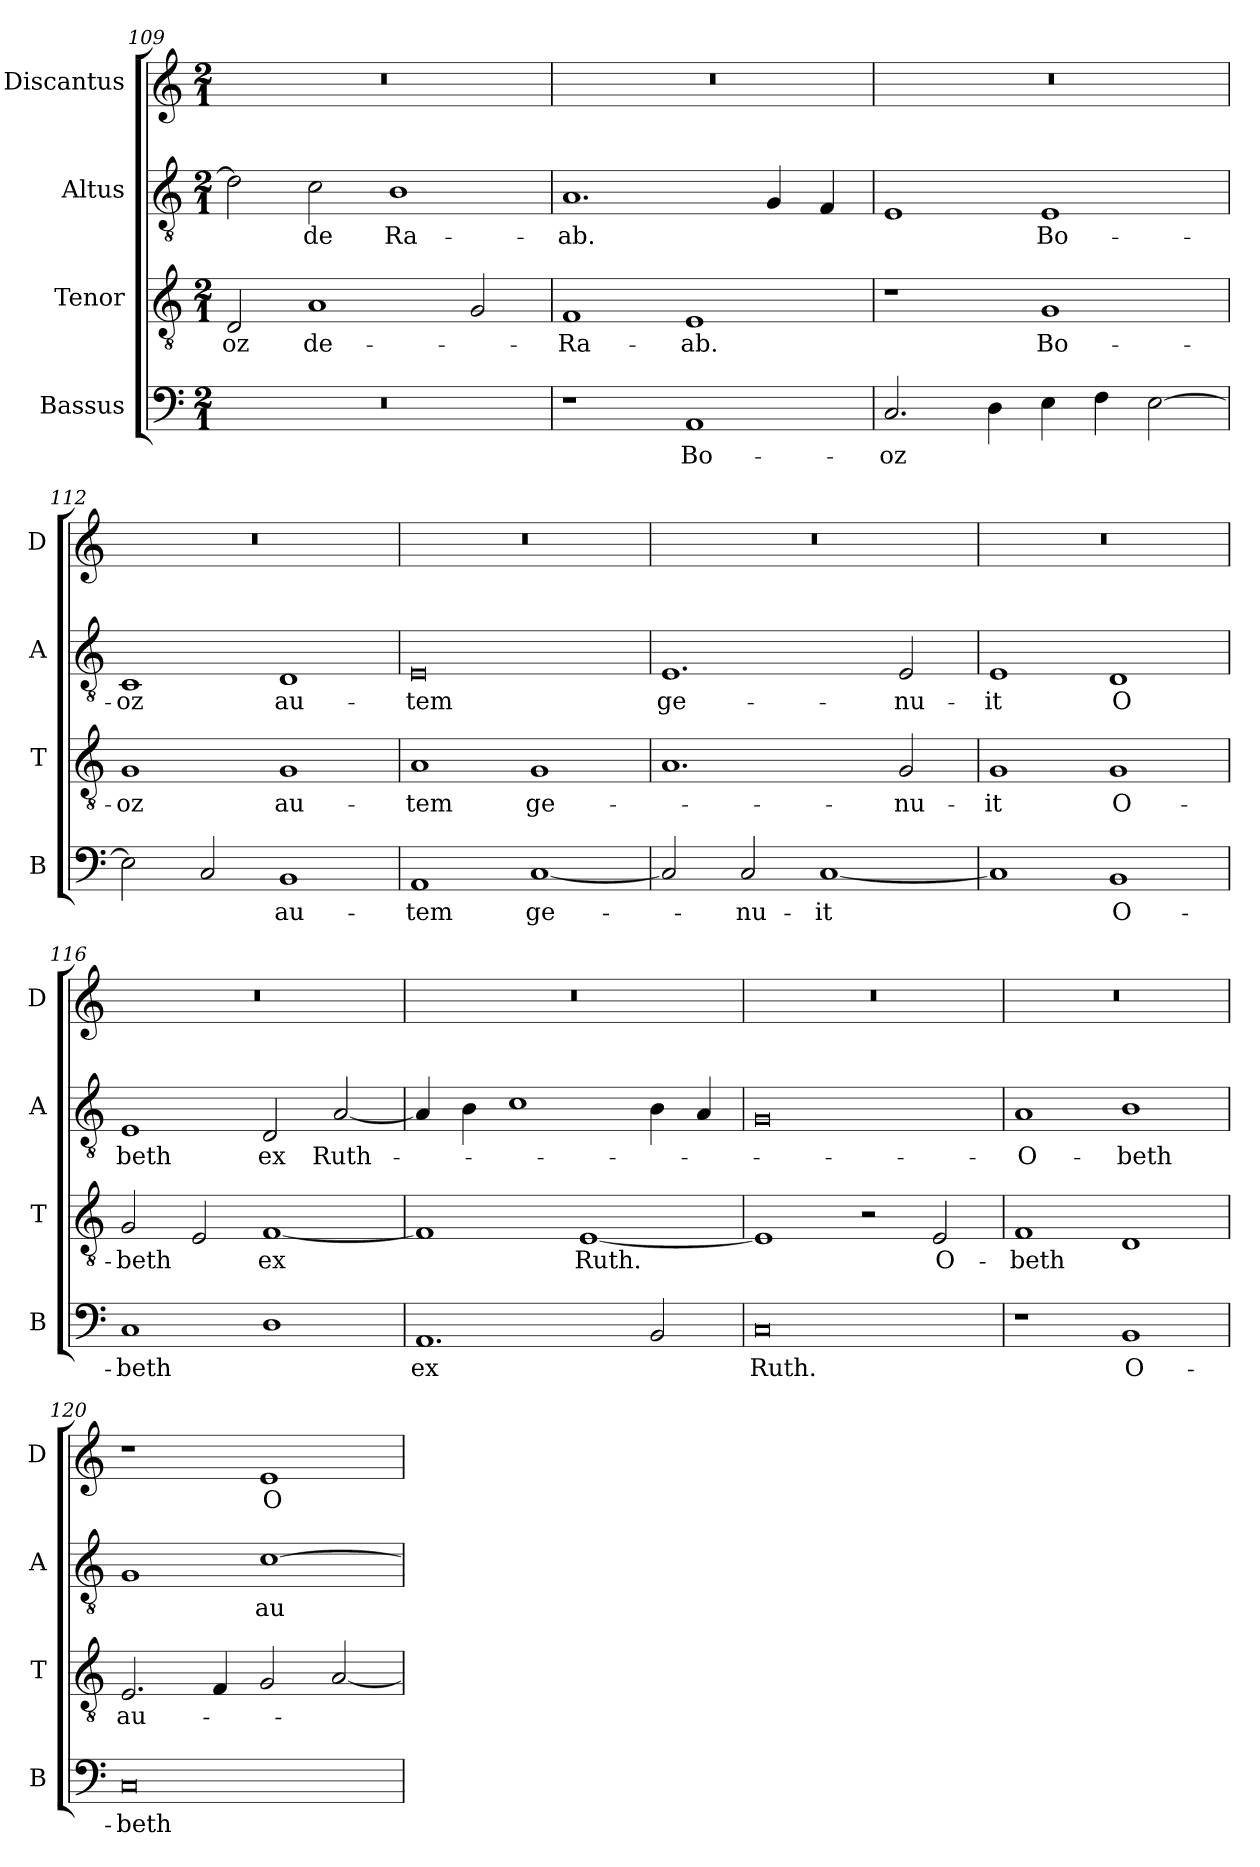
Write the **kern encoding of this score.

**kern	**text	**kern	**text	**kern	**text	**kern	**text
*part4	*part4	*part3	*part3	*part2	*part2	*part1	*part1
*staff4	*staff4	*staff3	*staff3	*staff2	*staff2	*staff1	*staff1
*I"Bassus	*	*I"Tenor	*	*I"Altus	*	*I"Discantus	*
*I'B	*	*I'T	*	*I'A	*	*I'D	*
*clefF4	*	*clefGv2	*	*clefGv2	*	*clefG2	*
*k[]	*	*k[]	*	*k[]	*	*k[]	*
*M2/1	*	*M2/1	*	*M2/1	*	*M2/1	*
=109	=109	=109	=109	=109	=109	=109	=109
0r	.	2D/	-oz	2d\]	.	0r	.
.	.	1A	de-	2c\	de	.	.
.	.	.	.	1B	Ra-	.	.
.	.	2G/	.	.	.	.	.
=110	=110	=110	=110	=110	=110	=110	=110
1r	.	1F	Ra-	1.A	-ab.	0r	.
1AA	Bo-	1E	-ab.	.	.	.	.
.	.	.	.	4G/	.	.	.
.	.	.	.	4F/	.	.	.
=111	=111	=111	=111	=111	=111	=111	=111
2.C/	-oz	1r	.	1E	.	0r	.
4D\	.	.	.	.	.	.	.
4E\	.	1G	Bo-	1E	Bo-	.	.
4F\	.	.	.	.	.	.	.
[2E\	.	.	.	.	.	.	.
=112	=112	=112	=112	=112	=112	=112	=112
2E\]	.	1G	-oz	1C	-oz	0r	.
2C/	.	.	.	.	.	.	.
1BB	au-	1G	au-	1D	au-	.	.
=113	=113	=113	=113	=113	=113	=113	=113
1AA	-tem	1A	-tem	0E	-tem	0r	.
[1C	ge-	1G	ge-	.	.	.	.
=114	=114	=114	=114	=114	=114	=114	=114
2C/]	.	1.A	.	1.E	ge-	0r	.
2C/	-nu-	.	.	.	.	.	.
[1C	-it	.	.	.	.	.	.
.	.	2G/	-nu-	2E/	-nu-	.	.
=115	=115	=115	=115	=115	=115	=115	=115
1C]	.	1G	-it	1E	-it	0r	.
1BB	O-	1G	O-	1D	O	.	.
=116	=116	=116	=116	=116	=116	=116	=116
1C	-beth	2G/	-beth	1E	-beth	0r	.
.	.	2E/	.	.	.	.	.
1D	.	[1F	ex	2D/	ex	.	.
.	.	.	.	[2A/	Ruth-	.	.
=117	=117	=117	=117	=117	=117	=117	=117
1.AA	ex	1F]	.	4A/]	.	0r	.
.	.	.	.	4B\	.	.	.
.	.	.	.	1c	.	.	.
.	.	[1E	Ruth.	.	.	.	.
2BB/	.	.	.	4B\	.	.	.
.	.	.	.	4A/	.	.	.
=118	=118	=118	=118	=118	=118	=118	=118
0C	Ruth.	1E]	.	0G	.	0r	.
.	.	2r	.	.	.	.	.
.	.	2E/	O-	.	.	.	.
=119	=119	=119	=119	=119	=119	=119	=119
1r	.	1F	-beth	1A	O-	0r	.
1BB	O-	1D	.	1B	-beth	.	.
=120	=120	=120	=120	=120	=120	=120	=120
0C	-beth	2.E/	au-	1G	.	1r	.
.	.	4F/	.	.	.	.	.
.	.	2G/	.	[1c	au-	1e	O-
.	.	[2A/	.	.	.	.	.
=	=	=	=	=	=	=	=
*-	*-	*-	*-	*-	*-	*-	*-
